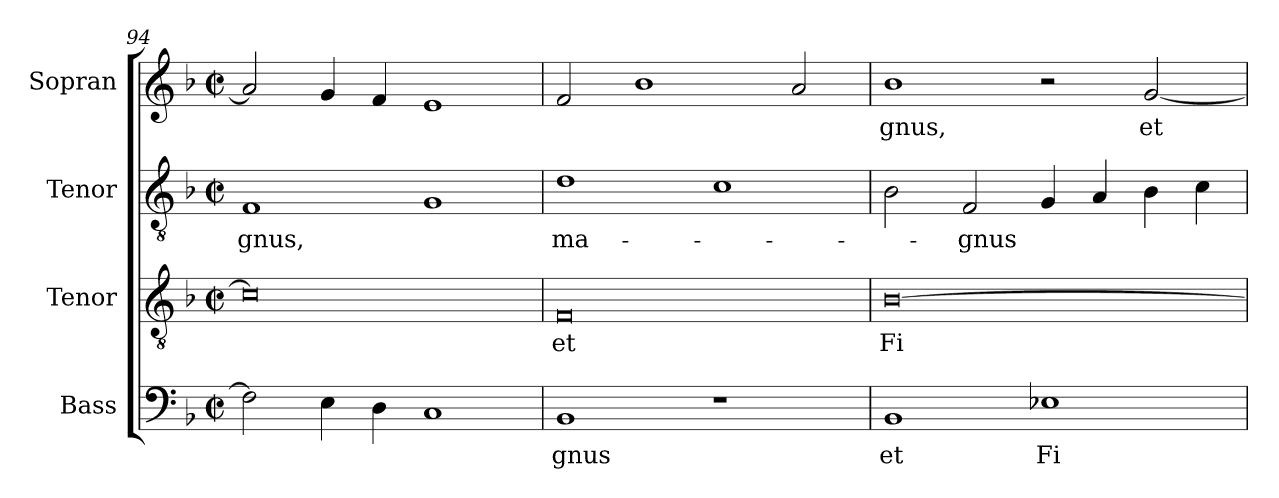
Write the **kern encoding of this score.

**kern	**text	**kern	**text	**kern	**text	**kern	**text
*part4	*part4	*part3	*part3	*part2	*part2	*part1	*part1
*staff4	*staff4	*staff3	*staff3	*staff2	*staff2	*staff1	*staff1
*I"Bass	*	*I"Tenor	*	*I"Tenor	*	*I"Sopran	*
*	*	*I'Tenor	*	*	*	*	*
*clefF4	*	*clefGv2	*	*clefGv2	*	*clefG2	*
*	*	*ITrd7c12	*	*ITrd7c12	*	*	*
*k[b-]	*	*k[b-]	*	*k[b-]	*	*k[b-]	*
*F:	*	*F:	*	*F:	*	*F:	*
*M2/2	*	*M2/2	*	*M2/2	*	*M2/2	*
*met(c|)	*	*met(c|)	*	*met(c|)	*	*met(c|)	*
=94	=94	=94	=94	=94	=94	=94	=94
!	!	!	!	!	!LO:LY:b:color=#000000	!	!
2Fi\]	.	0Ci]	.	1FFi	-gnus,	2ai/]	.
4Ei\	.	.	.	.	.	4gi/	.
4Di\	.	.	.	.	.	4fi/	.
1Ci	.	.	.	1GGi	.	1ei	.
!!LO:LB:g=z
=95	=95	=95	=95	=95	=95	=95	=95
!	!LO:LY:b:color=#000000	!	!	!	!	!	!
!	!	!	!LO:LY:b:color=#000000	!	!	!	!
!	!	!	!	!	!LO:LY:b:color=#000000	!	!
1BB-i	-gnus	0FFi	et	1Di	ma-	2fi/	.
.	.	.	.	.	.	1b-i	.
1r	.	.	.	1Ci	.	.	.
.	.	.	.	.	.	2ai/	.
=96	=96	=96	=96	=96	=96	=96	=96
!	!LO:LY:b:color=#000000	!	!	!	!	!	!
!	!	!	!LO:LY:b:color=#000000	!	!	!	!
!	!	!	!	!	!	!	!LO:LY:b:color=#000000
1BB-i	et	[>0BB-i	Fi-	2BB-i\	.	1b-i	-gnus,
!	!	!	!	!	!LO:LY:b:color=#000000	!	!
.	.	.	.	2FFi/	-gnus	.	.
!	!LO:LY:b:color=#000000	!	!	!	!	!	!
1E-Xi	Fi-	.	.	4GGi/	.	2r	.
.	.	.	.	4AAi/	.	.	.
!	!	!	!	!	!	!	!LO:LY:b:color=#000000
.	.	.	.	4BB-i\	.	[<2gi/	et
.	.	.	.	4Ci\	.	.	.
=	=	=	=	=	=	=	=
*-	*-	*-	*-	*-	*-	*-	*-
